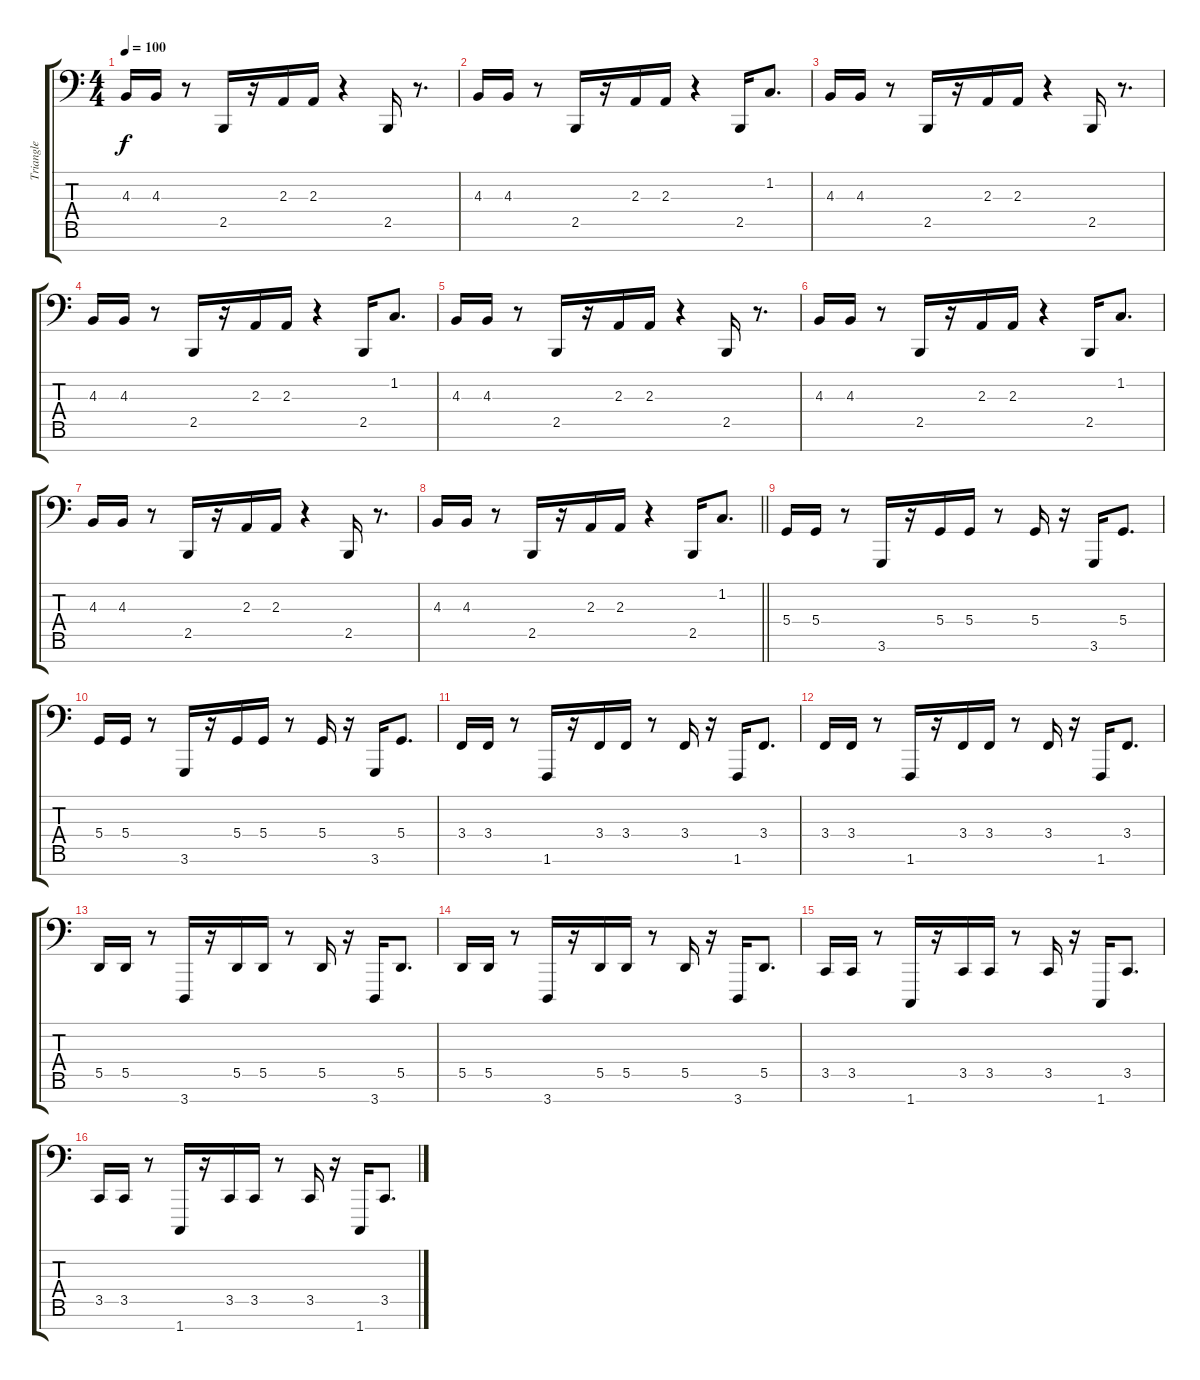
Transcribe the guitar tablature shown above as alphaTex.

\track ("Triangle" "Triangle") {instrument lead1square}
\staff {score tabs}
\tuning (E3 B2 G2 D2 A1 E1 B0) {hide}
\ts (4 4)
\tempo 100
\clef f4
\ks c
4.3.16{dy f} 4.3.16 r.8 2.5.16 r.16 2.3.16 2.3.16 r.4 2.5.16 r.8{d} |
4.3.16 4.3.16 r.8 2.5.16 r.16 2.3.16 2.3.16 r.4 2.5.16 1.2.8{d} |
4.3.16 4.3.16 r.8 2.5.16 r.16 2.3.16 2.3.16 r.4 2.5.16 r.8{d} |
4.3.16 4.3.16 r.8 2.5.16 r.16 2.3.16 2.3.16 r.4 2.5.16 1.2.8{d} |
4.3.16 4.3.16 r.8 2.5.16 r.16 2.3.16 2.3.16 r.4 2.5.16 r.8{d} |
4.3.16 4.3.16 r.8 2.5.16 r.16 2.3.16 2.3.16 r.4 2.5.16 1.2.8{d} |
4.3.16 4.3.16 r.8 2.5.16 r.16 2.3.16 2.3.16 r.4 2.5.16 r.8{d} |
\barLineRight lightlight
4.3.16 4.3.16 r.8 2.5.16 r.16 2.3.16 2.3.16 r.4 2.5.16 1.2.8{d} |
\section ("" "")
5.4.16 5.4.16 r.8 3.6.16 r.16 5.4.16 5.4.16 r.8 5.4.16 r.16 3.6.16 5.4.8{d} |
5.4.16 5.4.16 r.8 3.6.16 r.16 5.4.16 5.4.16 r.8 5.4.16 r.16 3.6.16 5.4.8{d} |
3.4.16 3.4.16 r.8 1.6.16 r.16 3.4.16 3.4.16 r.8 3.4.16 r.16 1.6.16 3.4.8{d} |
3.4.16 3.4.16 r.8 1.6.16 r.16 3.4.16 3.4.16 r.8 3.4.16 r.16 1.6.16 3.4.8{d} |
5.5.16 5.5.16 r.8 3.7.16 r.16 5.5.16 5.5.16 r.8 5.5.16 r.16 3.7.16 5.5.8{d} |
5.5.16 5.5.16 r.8 3.7.16 r.16 5.5.16 5.5.16 r.8 5.5.16 r.16 3.7.16 5.5.8{d} |
3.5.16 3.5.16 r.8 1.7.16 r.16 3.5.16 3.5.16 r.8 3.5.16 r.16 1.7.16 3.5.8{d} |
3.5.16 3.5.16 r.8 1.7.16 r.16 3.5.16 3.5.16 r.8 3.5.16 r.16 1.7.16 3.5.8{d}
